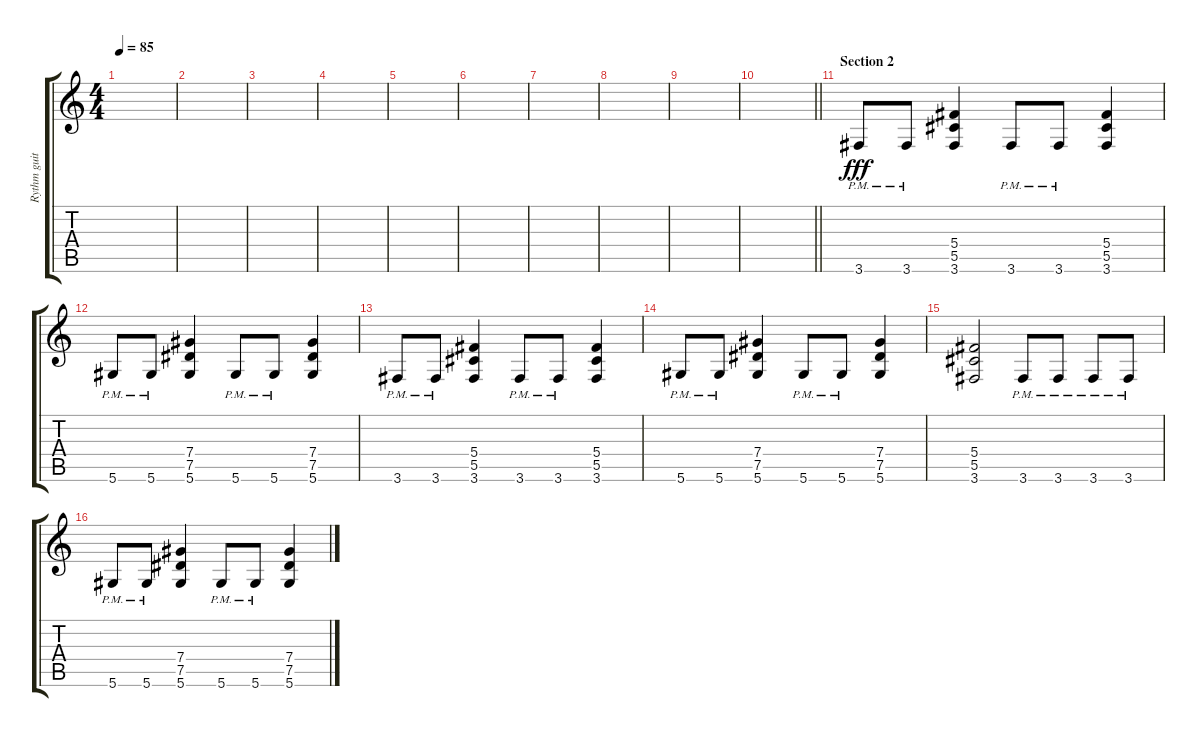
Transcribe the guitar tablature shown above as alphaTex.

\track ("Rythm guitar" "Rythm guit") {instrument distortionguitar}
\staff {score tabs}
\tuning (Eb4 Bb3 Gb3 Db3 Ab2 Eb2) {hide}
\ts (4 4)
\tempo 85
\clef g2
\ks c
|
|
|
|
|
|
|
|
|
\barLineRight lightlight
|
\section ("" "Section 2")
3.6{pm}.8{dy fff} 3.6{pm}.8 (5.4 5.5 3.6).4 3.6{pm}.8 3.6{pm}.8 (5.4 5.5 3.6).4 |
5.6{pm}.8 5.6{pm}.8 (7.4 7.5 5.6).4 5.6{pm}.8 5.6{pm}.8 (7.4 7.5 5.6).4 |
3.6{pm}.8 3.6{pm}.8 (5.4 5.5 3.6).4 3.6{pm}.8 3.6{pm}.8 (5.4 5.5 3.6).4 |
5.6{pm}.8 5.6{pm}.8 (7.4 7.5 5.6).4 5.6{pm}.8 5.6{pm}.8 (7.4 7.5 5.6).4 |
(5.4 5.5 3.6).2 3.6{pm}.8 3.6{pm}.8 3.6{pm}.8 3.6{pm}.8 |
5.6{pm}.8 5.6{pm}.8 (7.4 7.5 5.6).4 5.6{pm}.8 5.6{pm}.8 (7.4 7.5 5.6).4
